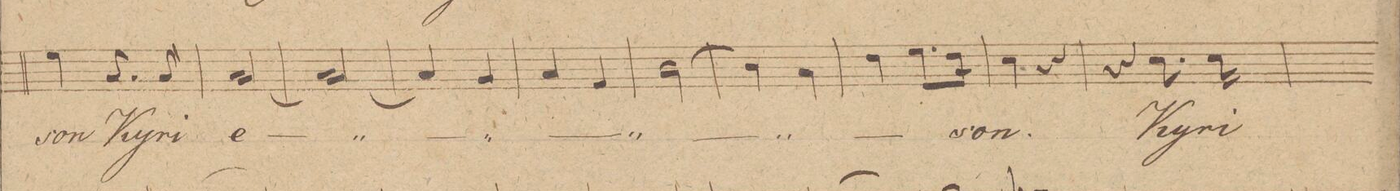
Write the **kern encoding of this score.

**kern	**text
*I"Baſso 2do	*
*clefF4	*
*k[]	*
*M2/4	*
4G\	-son
8.C/	Ky-
16C/	-ri-
=10	=10
[2C/	-e
=11	=11
2C/_	.
=12	=12
4C/]	.
4BB/	.
=13	=13
4C/	.
4AA/	.
=14	=14
[2D\	.
=15	=15
4D\]	.
4C\	.
=16	=16
4F\	.
8.G\L	.
16F\Jk	.
=17	=17
4E\	son.
4r	.
=18	=18
4r	.
8.E\	Ky-
16E\	-ri-
=19	=19
*-	*-
